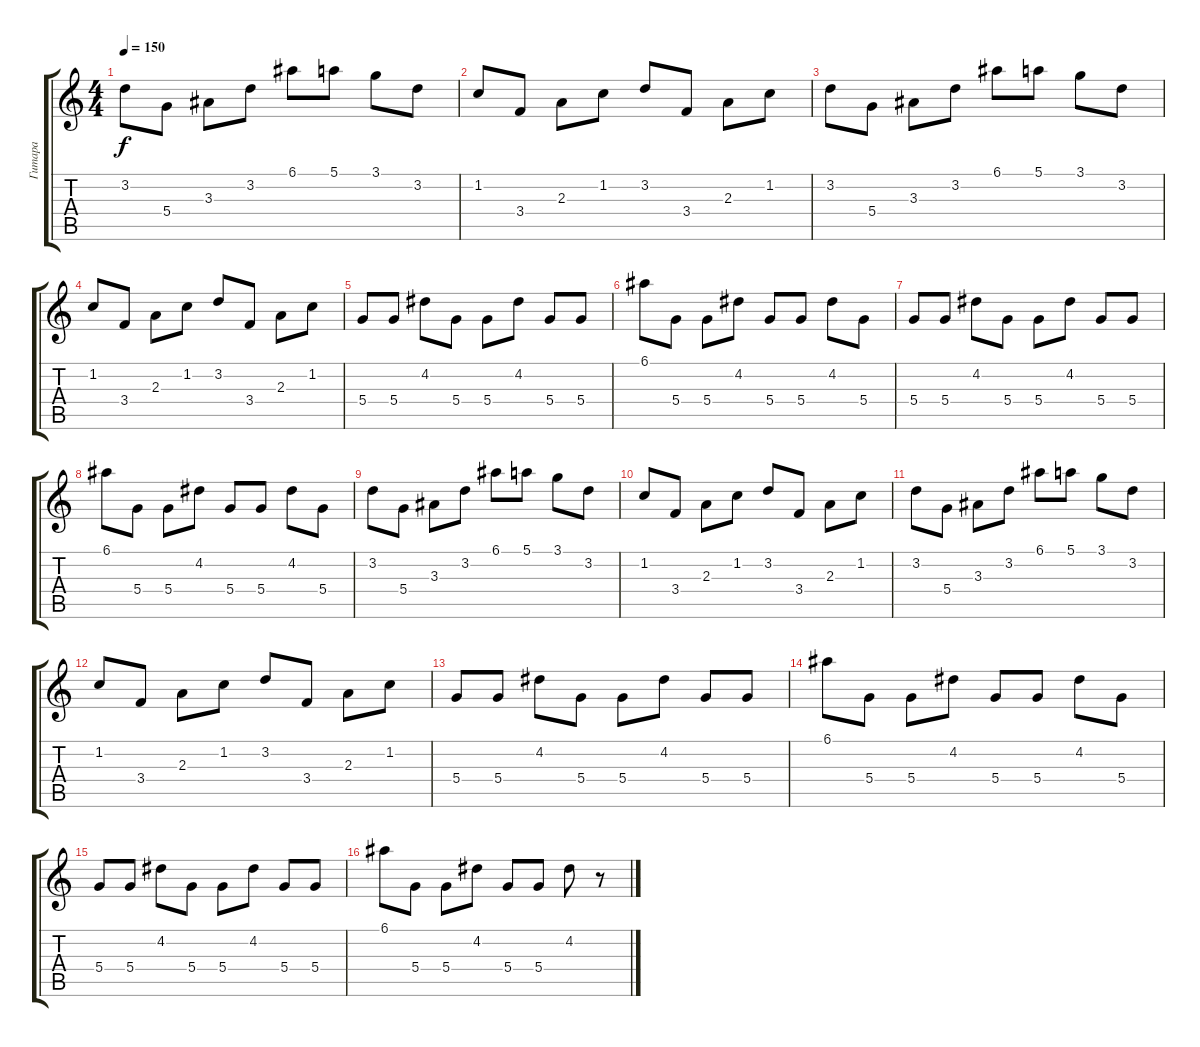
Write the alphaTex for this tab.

\track ("Гитара" "Гитара") {instrument distortionguitar}
\staff {score tabs}
\tuning (E4 B3 G3 D3 A2 E2) {hide}
\ts (4 4)
\tempo 150
\clef g2
\ks c
3.2.8{dy f volume 13} 5.4.8 3.3.8 3.2.8 6.1.8 5.1.8 3.1.8 3.2.8 |
1.2.8 3.4.8 2.3.8 1.2.8 3.2.8 3.4.8 2.3.8 1.2.8 |
3.2.8 5.4.8 3.3.8 3.2.8 6.1.8 5.1.8 3.1.8 3.2.8 |
1.2.8 3.4.8 2.3.8 1.2.8 3.2.8 3.4.8 2.3.8 1.2.8 |
5.4.8 5.4.8 4.2.8 5.4.8 5.4.8 4.2.8 5.4.8 5.4.8 |
6.1.8 5.4.8 5.4.8 4.2.8 5.4.8 5.4.8 4.2.8 5.4.8 |
5.4.8 5.4.8 4.2.8 5.4.8 5.4.8 4.2.8 5.4.8 5.4.8 |
6.1.8 5.4.8 5.4.8 4.2.8 5.4.8 5.4.8 4.2.8 5.4.8 |
3.2.8 5.4.8 3.3.8 3.2.8 6.1.8 5.1.8 3.1.8 3.2.8 |
1.2.8 3.4.8 2.3.8 1.2.8 3.2.8 3.4.8 2.3.8 1.2.8 |
3.2.8 5.4.8 3.3.8 3.2.8 6.1.8 5.1.8 3.1.8 3.2.8 |
1.2.8 3.4.8 2.3.8 1.2.8 3.2.8 3.4.8 2.3.8 1.2.8 |
5.4.8 5.4.8 4.2.8 5.4.8 5.4.8 4.2.8 5.4.8 5.4.8 |
6.1.8 5.4.8 5.4.8 4.2.8 5.4.8 5.4.8 4.2.8 5.4.8 |
5.4.8 5.4.8 4.2.8 5.4.8 5.4.8 4.2.8 5.4.8 5.4.8 |
6.1.8 5.4.8 5.4.8 4.2.8 5.4.8 5.4.8 4.2.8 r.8
